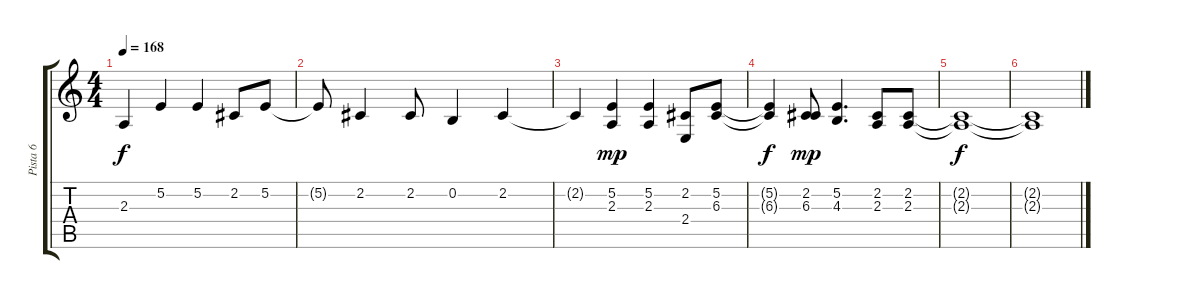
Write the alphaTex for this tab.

\track ("Pista 6" "Pista 6") {instrument electricgrandpiano}
\staff {score tabs}
\tuning (E4 B3 G3 D3 A2 E2) {hide}
\ts (4 4)
\tempo 168
\clef g2
\ks c
2.3{t}.4{dy f} 5.2.4 5.2.4 2.2.8 5.2.8 |
5.2{t}.8 2.2.4 2.2.8 0.2.4 2.2.4 |
2.2{t}.4 (5.2 2.3).4{dy mp} (5.2 2.3).4 (2.2 2.4).8 (5.2 6.3).8 |
(5.2{t} 6.3{t}).4{dy f} (2.2 6.3).8{dy mp} (5.2 4.3).4{d} (2.2 2.3).8 (2.2 2.3).8 |
(2.2{t} 2.3{t}).1{dy f} |
(2.2{t} 2.3{t}).1
